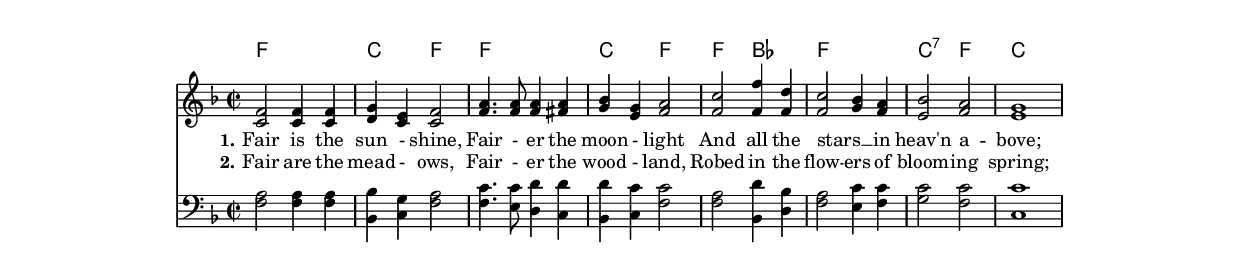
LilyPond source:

\version "2.15.18"
#(set-global-staff-size 15)
\paper {
  ragged-right = ##f
  line-width = 15\cm
  indent = 0\cm
}

\header {
  lsrtags = "headwords"
  texidoc = ""
  doctitle = "headword"
}


theChords = \chordmode {
  \time 2/2
  f1 | c2 f2 | f1 | c2 f2| %\break
  f2 bes2 | f1 | c2:7 f | c1 | \break
}

verseOne = \lyricmode {
  \set stanza = #"1."
  Fair is the sun - shine,
  Fair - er the moon - light
  And all the stars __ _  in heav'n a -- bove;
}

verseTwo = \lyricmode {
  \set stanza = #"2."
  Fair are the mead - ows,
  Fair - er the wood - land,
  Robed in the flow -- ers of bloom -- ing spring;
}

Soprano = {
  \time 2/2
  \key f \major
  \stemUp
  f'2 f'4 f' | g'4 e' f'2 | a'4. a'8 a'4 a' | bes'4 g' a'2 |
  c''2 f''4 d'' |  c''2  bes'4  a' | bes'2 a' | g'1 |
}

Alto = {
  \key f \major
  c'2 c'4 c' | d'4 c' c'2 | f'4. f'8 f'4 fis' | g'4 e' f'2 |
  f'2 f'4 f' |  f'2  g'4  f' | e'2 f' | e'1 |
}

Tenor = {
  \key f \major
  \stemDown
  a2 a4 a | bes4 g a2  | c'4. c'8 d'4 d' | d'4 c' c'2 |
  a2 d'4 bes | a2 c'4 c' | c'2 c'  | c'1 |
}

Bass = {
  \key f \major
  f2 f4 f | bes,4 c  f2 | f4. e8 d4 c | bes,4 c f2 |
  f2 bes,4 d | f2 e4 f | g2 f | c1 |
}


\score {
  <<
    \new ChordNames { \theChords }
    \context Staff = upper {
      \context Voice = sop {
        <<
          \Soprano
          \Alto
        >>
      }
    }
    \context Lyrics = "LyrOne" \lyricsto "sop" { \verseOne }
    \context Lyrics = "LyrTwo" \lyricsto "sop" { \verseTwo }
    \context Staff = lower {
      \new Voice {
        \clef bass
        $(set-accidental-style 'modern-cautionary)
        <<
          \Tenor
          \Bass
        >>
      }
    }
  >>

  \layout {
    indent = 0
    \context {
      \Score
      \remove "Bar_number_engraver"
    }
    \context {
      \Voice
      \override StanzaNumber #'padding = #1.8
    }
  }
}
\paper {  }
